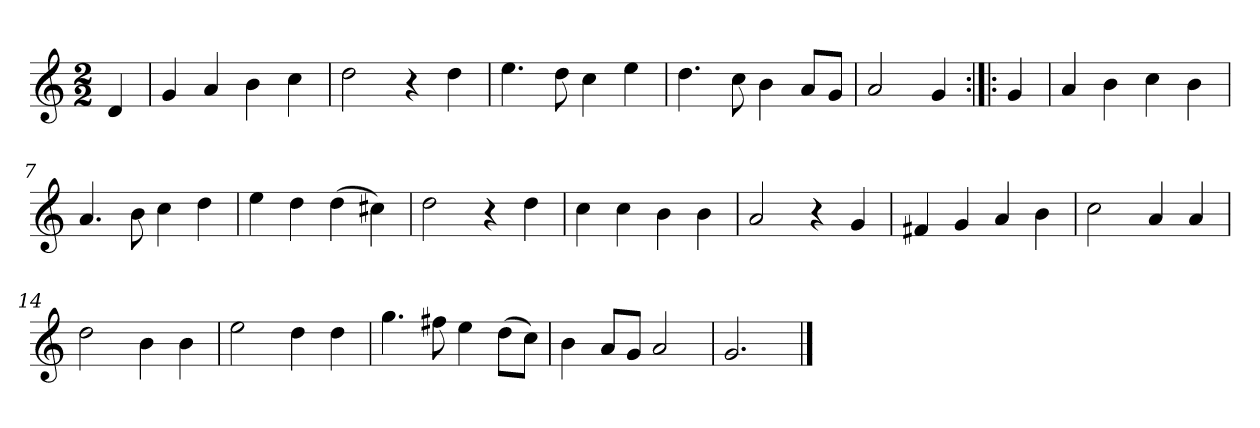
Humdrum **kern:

**kern
*part1
*staff1
*clefG2
*k[]
*C:
*M2/2
*MM120
=
4d
=1
4g
4a
4b
4cc
=2
2dd
4r
4dd
=3
4.ee
8dd
4cc
4ee
=4
4.dd
8cc
4b
8a/L
8g/J
=5
2a
4g
=:|!|:
4g
=6
4a
4b
4cc
4b
=7
4.a
8b
4cc
4dd
=8
4ee
4dd
(4dd
4cc#X)
=9
2dd
4r
4dd
=10
4cc
4cc
4b
4b
=11
2a
4r
4g
=12
4f#X
4g
4a
4b
=13
2cc
4a
4a
=14
2dd
4b
4b
=15
2ee
4dd
4dd
=16
4.gg
8ff#X
4ee
(8dd\L
8cc\J)
=17
4b
8a/L
8g/J
2a
=18
2.g
==
*-
